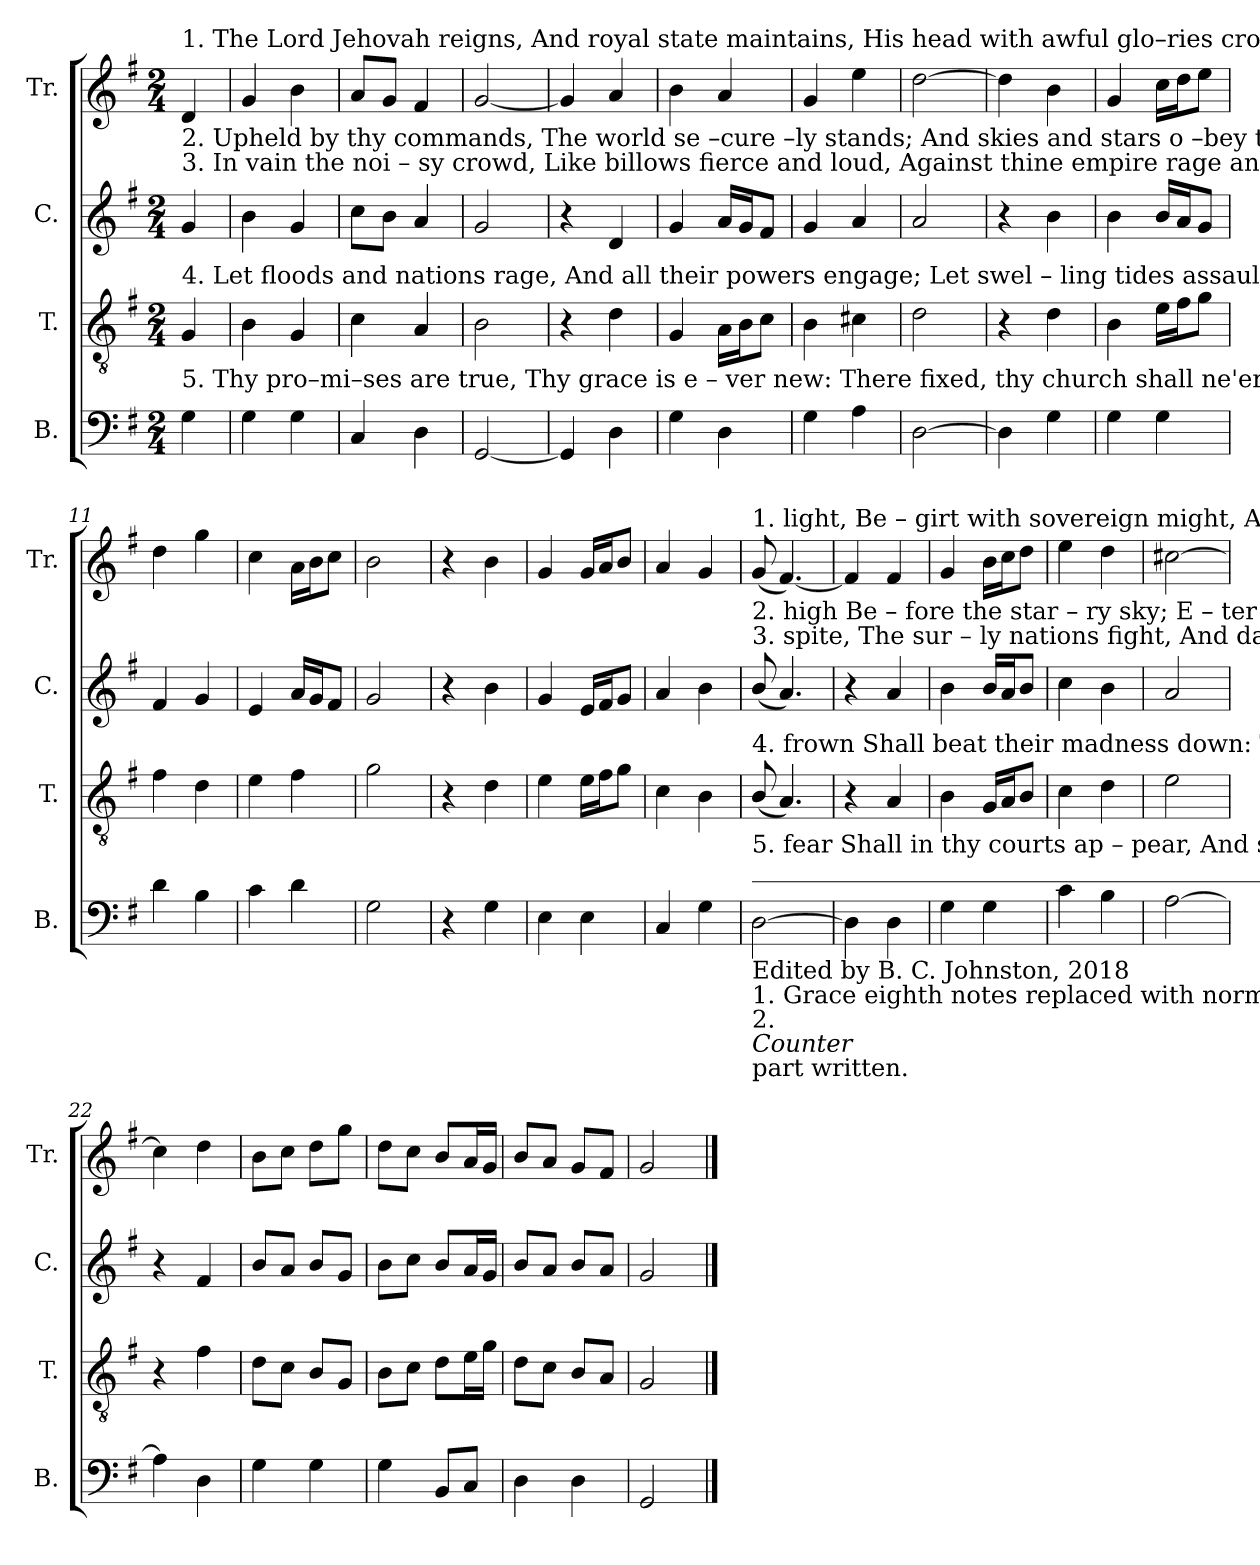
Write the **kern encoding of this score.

**kern	**kern	**kern	**kern
*part4	*part3	*part2	*part1
*staff4	*staff3	*staff2	*staff1
*I"B.	*I"T.	*I"C.	*I"Tr.
*I'B.	*I'T.	*I'C.	*I'Tr.
*clefF4	*clefGv2	*clefG2	*clefG2
*k[f#]	*k[f#]	*k[f#]	*k[f#]
*M2/4	*M2/4	*M2/4	*M2/4
*MM90	*MM90	*MM90	*MM90
=1	=1	=1	=1
!	!	!	!LO:TX:a:t=1. The  Lord  Jehovah  reigns,      And   royal   state   maintains,      His  head with  awful   glo–ries  crowned;     Arrayed  in      robes of
!	!	!	!LO:TX:b:t=2.  Upheld by thy commands,      The world  se –cure –ly stands;     And skies  and stars o –bey   thy     word&colon;     Thy throne was fixed on
!	!	!LO:TX:a:t=3. In vain the noi – sy  crowd,     Like  billows  fierce  and loud,     Against   thine    empire  rage  and    roar;       In  vain,  with    angry	!
!	!LO:TX:a:t=4. Let floods and nations rage,    And  all   their  powers engage;      Let  swel – ling  tides  assault  the     sky;     The  ter – rors    of  thy	!	!
!	!LO:TX:b:t=5. Thy  pro–mi–ses  are   true,     Thy  grace  is    e  –  ver   new&colon;      There fixed, thy church shall ne'er remove;   Thy  saints with  ho –ly	!	!
4G\	4G/	4g/	4d/
=2	=2	=2	=2
4G\	4B\	4b\	4g/
4G\	4G/	4g/	4b\
=3	=3	=3	=3
4C/	4c\	8cc\L	8a/L
.	.	8b\J	8g/J
4D\	4A/	4a/	4f#/
=4	=4	=4	=4
[2GG/	2B\	2g/	[2g/
=5	=5	=5	=5
4GG/]	4r	4r	4g/]
4D\	4d\	4d/	4a/
=6	=6	=6	=6
4G\	4G/	4g/	4b\
4D\	16A\LL	16a/LL	4a/
.	16B\J	16g/J	.
.	8c\J	8f#/J	.
=7	=7	=7	=7
4G\	4B\	4g/	4g/
4A\	4c#X\	4a/	4ee\
=8	=8	=8	=8
[2D\	2d\	2a/	[2dd\
=9	=9	=9	=9
4D\]	4r	4r	4dd\]
4G\	4d\	4b\	4b\
=10	=10	=10	=10
4G\	4B\	4b\	4g/
4G\	16e\LL	16b/LL	16cc\LL
.	16f#\J	16a/J	16dd\J
.	8g\J	8g/J	8ee\J
=11	=11	=11	=11
4d\	4f#\	4f#/	4dd\
4B\	4d\	4g/	4gg\
=12	=12	=12	=12
4c\	4e\	4e/	4cc\
4d\	4f#\	16a/LL	16a\LL
.	.	16g/J	16b\J
.	.	8f#/J	8cc\J
=13	=13	=13	=13
2G\	2g\	2g/	2b\
=14	=14	=14	=14
4r	4r	4r	4r
4G\	4d\	4b\	4b\
=15	=15	=15	=15
4E\	4e\	4g/	4g/
4E\	16e\LL	16e/LL	16g/LL
.	16f#\J	16f#/J	16a/J
.	8g\J	8g/J	8b/J
=16	=16	=16	=16
4C/	4c\	4a/	4a/
4G\	4B\	4b\	4g/
=17	=17	=17	=17
!	!	!	!LO:TX:a:t=1. light,              Be – girt  with    sovereign   might,      And   rays    of       ma   –  jes     –    ty       a –  round.
!	!	!	!LO:TX:b:t=2. high               Be – fore   the     star – ry      sky;          E   –  ter  –  nal       is        thy          king –dom, Lord.
!	!	!LO:TX:a:t=3. spite,            The   sur  –  ly         nations    fight,        And  dash   like    waves    a    –     gainst   the   shore.	!
!	!LO:TX:a:t=4. frown           Shall  beat  their    madness   down&colon;      Thy  throne  for      ev   –   er         stands    on    high.	!	!
!	!LO:TX:b:t=5. fear              Shall   in     thy      courts  ap – pear,       And  sing    thine   ev   –   er     –     las  –  ting   love.	!	!
!LO:TX:a:t=_______________________________________________________________	!	!	!
!LO:TX:b:t=Edited by B. C. Johnston, 2018	!	!	!
!LO:TX:b:t=1. Grace eighth notes replaced with normal eighth notes in measure 17.	!	!	!
!LO:TX:b:t=2.	!	!	!
!LO:TX:b:i:t=Counter	!	!	!
!LO:TX:b:t=part written.	!	!	!
[2D\	(8B/	(8b/	(8g/
.	4.A/)	4.a/)	[4.f#/)
=18	=18	=18	=18
4D\]	4r	4r	4f#/]
4D\	4A/	4a/	4f#/
=19	=19	=19	=19
4G\	4B\	4b\	4g/
4G\	16G/LL	16b/LL	16b\LL
.	16A/J	16a/J	16cc\J
.	8B/J	8b/J	8dd\J
=20	=20	=20	=20
4c\	4c\	4cc\	4ee\
4B\	4d\	4b\	4dd\
=21	=21	=21	=21
[2A\	2e\	2a/	[2cc#X\
=22	=22	=22	=22
4A\]	4r	4r	4cc#\]
4D\	4f#\	4f#/	4dd\
=23	=23	=23	=23
4G\	8d\L	8b/L	8b\L
.	8c\J	8a/J	8cc\J
4G\	8B/L	8b/L	8dd\L
.	8G/J	8g/J	8gg\J
=24	=24	=24	=24
4G\	8B\L	8b\L	8dd\L
.	8c\J	8cc\J	8cc\J
8BB/L	8d\L	8b/L	8b/L
8C/J	16e\L	16a/L	16a/L
.	16g\JJ	16g/JJ	16g/JJ
=25	=25	=25	=25
4D\	8d\L	8b/L	8b/L
.	8c\J	8a/J	8a/J
4D\	8B/L	8b/L	8g/L
.	8A/J	8a/J	8f#/J
=26	=26	=26	=26
2GG/	2G/	2g/	2g/
==	==	==	==
*-	*-	*-	*-
